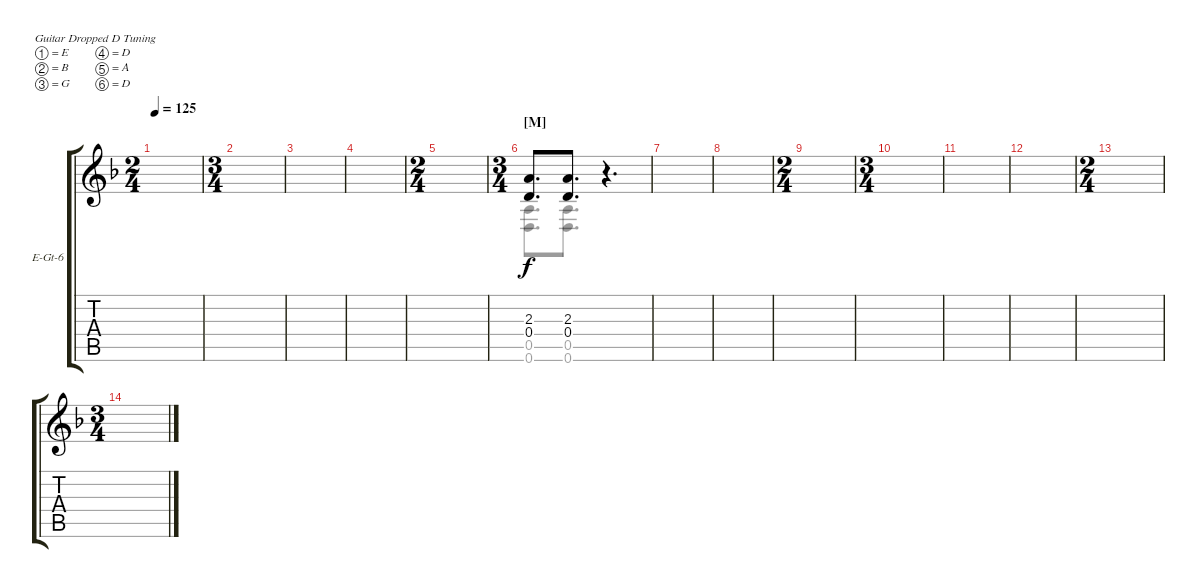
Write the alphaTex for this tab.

\defaultSystemsLayout 4
\bracketExtendMode groupsimilarinstruments
\firstSystemTrackNameOrientation horizontal
\otherSystemsTrackNameOrientation horizontal
\track ("Electric Guitar 6" "E-Gt-6") {instrument distortionguitar}
\staff {score tabs}
\tuning (E4 B3 G3 D3 A2 D2)
\voice
\ts (2 4)
\tempo 125
\clef g2
\ks f
|
\ts (3 4)
|
|
|
\ts (2 4)
|
\ts (3 4)
\section ("M" "")
(2.3 0.4).8{d} (2.3 0.4).8{d} r.4{d} |
|
|
\ts (2 4)
|
\ts (3 4)
|
|
|
\ts (2 4)
|
\ts (3 4)
|
|
\voice
\clef g2
\ottava regular
\simile none
\ks f
|
|
|
|
|
(0.6 0.5).8{d} (0.6 0.5).8{d} r.4{d} |
|
|
|
|
|
|
|
|
|
